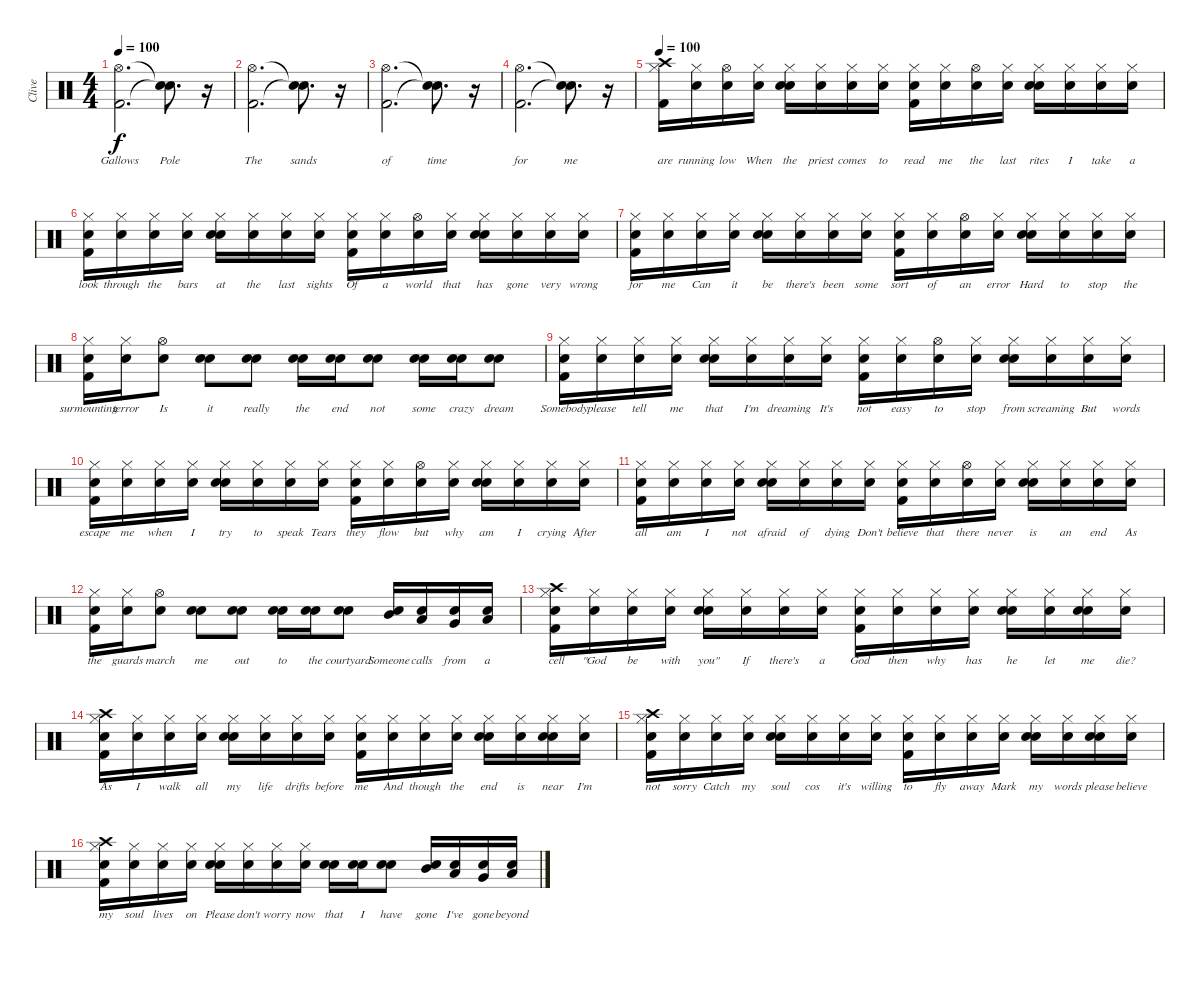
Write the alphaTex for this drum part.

\track ("Clive" "Clive") {instrument percussion}
\staff {score}
\articulation defaults
\ts (4 4)
\tempo 100
\clef neutral
\ks c
("Kick (hit) 2" "Hi-Hat (open)").2{d lyrics (0 "Gallows") lyrics (1 "") lyrics (2 "") lyrics (3 "") lyrics (4 "") dy f} ("Snare (hit)"{t} "Snare (hit)"{t}).8{d lyrics (0 "Pole") lyrics (1 "") lyrics (2 "") lyrics (3 "") lyrics (4 "")} r.16 |
("Kick (hit) 2" "Hi-Hat (open)").2{d lyrics (0 "The") lyrics (1 "") lyrics (2 "") lyrics (3 "") lyrics (4 "")} ("Snare (hit)"{t} "Snare (hit)"{t}).8{d lyrics (0 "sands") lyrics (1 "") lyrics (2 "") lyrics (3 "") lyrics (4 "")} r.16 |
("Kick (hit) 2" "Hi-Hat (open)").2{d lyrics (0 "of") lyrics (1 "") lyrics (2 "") lyrics (3 "") lyrics (4 "")} ("Snare (hit)"{t} "Snare (hit)"{t}).8{d lyrics (0 "time") lyrics (1 "") lyrics (2 "") lyrics (3 "") lyrics (4 "")} r.16 |
("Kick (hit) 2" "Hi-Hat (open)").2{d lyrics (0 "for") lyrics (1 "") lyrics (2 "") lyrics (3 "") lyrics (4 "")} ("Snare (hit)"{t} "Snare (hit)"{t}).8{d lyrics (0 "me") lyrics (1 "") lyrics (2 "") lyrics (3 "") lyrics (4 "")} r.16 |
\tempo 100
("Kick (hit) 2" "Hi-Hat (closed)" "Crash high (hit)").16{lyrics (0 "are") lyrics (1 "") lyrics (2 "") lyrics (3 "") lyrics (4 "")} ("Snare (hit)" "Hi-Hat (closed)").16{lyrics (0 "running") lyrics (1 "") lyrics (2 "") lyrics (3 "") lyrics (4 "")} ("Snare (hit)" "Hi-Hat (open)").16{lyrics (0 "low") lyrics (1 "") lyrics (2 "") lyrics (3 "") lyrics (4 "")} ("Snare (hit)" "Hi-Hat (closed)").16{lyrics (0 "When") lyrics (1 "") lyrics (2 "") lyrics (3 "") lyrics (4 "")} ("Snare (hit)" "Snare (hit) 2" "Hi-Hat (closed)").16{lyrics (0 "the") lyrics (1 "") lyrics (2 "") lyrics (3 "") lyrics (4 "")} ("Snare (hit)" "Hi-Hat (closed)").16{lyrics (0 "priest") lyrics (1 "") lyrics (2 "") lyrics (3 "") lyrics (4 "")} ("Snare (hit)" "Hi-Hat (closed)").16{lyrics (0 "comes") lyrics (1 "") lyrics (2 "") lyrics (3 "") lyrics (4 "")} ("Snare (hit)" "Hi-Hat (closed)").16{lyrics (0 "to") lyrics (1 "") lyrics (2 "") lyrics (3 "") lyrics (4 "")} ("Snare (hit)" "Kick (hit) 2" "Hi-Hat (closed)").16{lyrics (0 "read") lyrics (1 "") lyrics (2 "") lyrics (3 "") lyrics (4 "")} ("Snare (hit)" "Hi-Hat (closed)").16{lyrics (0 "me") lyrics (1 "") lyrics (2 "") lyrics (3 "") lyrics (4 "")} ("Snare (hit)" "Hi-Hat (open)").16{lyrics (0 "the") lyrics (1 "") lyrics (2 "") lyrics (3 "") lyrics (4 "")} ("Snare (hit)" "Hi-Hat (closed)").16{lyrics (0 "last") lyrics (1 "") lyrics (2 "") lyrics (3 "") lyrics (4 "")} ("Snare (hit)" "Snare (hit) 2" "Hi-Hat (closed)").16{lyrics (0 "rites") lyrics (1 "") lyrics (2 "") lyrics (3 "") lyrics (4 "")} ("Snare (hit)" "Hi-Hat (closed)").16{lyrics (0 "I") lyrics (1 "") lyrics (2 "") lyrics (3 "") lyrics (4 "")} ("Snare (hit)" "Hi-Hat (closed)").16{lyrics (0 "take") lyrics (1 "") lyrics (2 "") lyrics (3 "") lyrics (4 "")} ("Snare (hit)" "Hi-Hat (closed)").16{lyrics (0 "a") lyrics (1 "") lyrics (2 "") lyrics (3 "") lyrics (4 "")} |
("Snare (hit)" "Kick (hit) 2" "Hi-Hat (closed)").16{lyrics (0 "look") lyrics (1 "") lyrics (2 "") lyrics (3 "") lyrics (4 "")} ("Snare (hit)" "Hi-Hat (closed)").16{lyrics (0 "through") lyrics (1 "") lyrics (2 "") lyrics (3 "") lyrics (4 "")} ("Snare (hit)" "Hi-Hat (closed)").16{lyrics (0 "the") lyrics (1 "") lyrics (2 "") lyrics (3 "") lyrics (4 "")} ("Snare (hit)" "Hi-Hat (closed)").16{lyrics (0 "bars") lyrics (1 "") lyrics (2 "") lyrics (3 "") lyrics (4 "")} ("Snare (hit)" "Snare (hit) 2" "Hi-Hat (closed)").16{lyrics (0 "at") lyrics (1 "") lyrics (2 "") lyrics (3 "") lyrics (4 "")} ("Snare (hit)" "Hi-Hat (closed)").16{lyrics (0 "the") lyrics (1 "") lyrics (2 "") lyrics (3 "") lyrics (4 "")} ("Snare (hit)" "Hi-Hat (closed)").16{lyrics (0 "last") lyrics (1 "") lyrics (2 "") lyrics (3 "") lyrics (4 "")} ("Snare (hit)" "Hi-Hat (closed)").16{lyrics (0 "sights") lyrics (1 "") lyrics (2 "") lyrics (3 "") lyrics (4 "")} ("Snare (hit)" "Kick (hit) 2" "Hi-Hat (closed)").16{lyrics (0 "Of") lyrics (1 "") lyrics (2 "") lyrics (3 "") lyrics (4 "")} ("Snare (hit)" "Hi-Hat (closed)").16{lyrics (0 "a") lyrics (1 "") lyrics (2 "") lyrics (3 "") lyrics (4 "")} ("Snare (hit)" "Hi-Hat (open)").16{lyrics (0 "world") lyrics (1 "") lyrics (2 "") lyrics (3 "") lyrics (4 "")} ("Snare (hit)" "Hi-Hat (closed)").16{lyrics (0 "that") lyrics (1 "") lyrics (2 "") lyrics (3 "") lyrics (4 "")} ("Snare (hit)" "Snare (hit) 2" "Hi-Hat (closed)").16{lyrics (0 "has") lyrics (1 "") lyrics (2 "") lyrics (3 "") lyrics (4 "")} ("Snare (hit)" "Hi-Hat (closed)").16{lyrics (0 "gone") lyrics (1 "") lyrics (2 "") lyrics (3 "") lyrics (4 "")} ("Snare (hit)" "Hi-Hat (closed)").16{lyrics (0 "very") lyrics (1 "") lyrics (2 "") lyrics (3 "") lyrics (4 "")} ("Snare (hit)" "Hi-Hat (closed)").16{lyrics (0 "wrong") lyrics (1 "") lyrics (2 "") lyrics (3 "") lyrics (4 "")} |
("Snare (hit)" "Kick (hit) 2" "Hi-Hat (closed)").16{lyrics (0 "for") lyrics (1 "") lyrics (2 "") lyrics (3 "") lyrics (4 "")} ("Snare (hit)" "Hi-Hat (closed)").16{lyrics (0 "me") lyrics (1 "") lyrics (2 "") lyrics (3 "") lyrics (4 "")} ("Snare (hit)" "Hi-Hat (closed)").16{lyrics (0 "Can") lyrics (1 "") lyrics (2 "") lyrics (3 "") lyrics (4 "")} ("Snare (hit)" "Hi-Hat (closed)").16{lyrics (0 "it") lyrics (1 "") lyrics (2 "") lyrics (3 "") lyrics (4 "")} ("Snare (hit)" "Snare (hit) 2" "Hi-Hat (closed)").16{lyrics (0 "be") lyrics (1 "") lyrics (2 "") lyrics (3 "") lyrics (4 "")} ("Snare (hit)" "Hi-Hat (closed)").16{lyrics (0 "there's") lyrics (1 "") lyrics (2 "") lyrics (3 "") lyrics (4 "")} ("Snare (hit)" "Hi-Hat (closed)").16{lyrics (0 "been") lyrics (1 "") lyrics (2 "") lyrics (3 "") lyrics (4 "")} ("Snare (hit)" "Hi-Hat (closed)").16{lyrics (0 "some") lyrics (1 "") lyrics (2 "") lyrics (3 "") lyrics (4 "")} ("Snare (hit)" "Kick (hit) 2" "Hi-Hat (closed)").16{lyrics (0 "sort") lyrics (1 "") lyrics (2 "") lyrics (3 "") lyrics (4 "")} ("Snare (hit)" "Hi-Hat (closed)").16{lyrics (0 "of") lyrics (1 "") lyrics (2 "") lyrics (3 "") lyrics (4 "")} ("Snare (hit)" "Hi-Hat (open)").16{lyrics (0 "an") lyrics (1 "") lyrics (2 "") lyrics (3 "") lyrics (4 "")} ("Snare (hit)" "Hi-Hat (closed)").16{lyrics (0 "error") lyrics (1 "") lyrics (2 "") lyrics (3 "") lyrics (4 "")} ("Snare (hit)" "Snare (hit) 2" "Hi-Hat (closed)").16{lyrics (0 "Hard") lyrics (1 "") lyrics (2 "") lyrics (3 "") lyrics (4 "")} ("Snare (hit)" "Hi-Hat (closed)").16{lyrics (0 "to") lyrics (1 "") lyrics (2 "") lyrics (3 "") lyrics (4 "")} ("Snare (hit)" "Hi-Hat (closed)").16{lyrics (0 "stop") lyrics (1 "") lyrics (2 "") lyrics (3 "") lyrics (4 "")} ("Snare (hit)" "Hi-Hat (closed)").16{lyrics (0 "the") lyrics (1 "") lyrics (2 "") lyrics (3 "") lyrics (4 "")} |
("Snare (hit)" "Kick (hit) 2" "Hi-Hat (closed)").16{lyrics (0 "surmounting") lyrics (1 "") lyrics (2 "") lyrics (3 "") lyrics (4 "")} ("Snare (hit)" "Hi-Hat (closed)").16{lyrics (0 "terror") lyrics (1 "") lyrics (2 "") lyrics (3 "") lyrics (4 "")} ("Snare (hit)" "Hi-Hat (open)").8{lyrics (0 "Is") lyrics (1 "") lyrics (2 "") lyrics (3 "") lyrics (4 "")} ("Snare (hit)" "Snare (hit) 2").8{lyrics (0 "it") lyrics (1 "") lyrics (2 "") lyrics (3 "") lyrics (4 "")} ("Snare (hit)" "Snare (hit) 2").8{lyrics (0 "really") lyrics (1 "") lyrics (2 "") lyrics (3 "") lyrics (4 "")} ("Snare (hit)" "Snare (hit) 2").16{lyrics (0 "the") lyrics (1 "") lyrics (2 "") lyrics (3 "") lyrics (4 "")} ("Snare (hit)" "Snare (hit) 2").16{lyrics (0 "end") lyrics (1 "") lyrics (2 "") lyrics (3 "") lyrics (4 "")} ("Snare (hit)" "Snare (hit) 2").8{lyrics (0 "not") lyrics (1 "") lyrics (2 "") lyrics (3 "") lyrics (4 "")} ("Snare (hit)" "Snare (hit) 2").16{lyrics (0 "some") lyrics (1 "") lyrics (2 "") lyrics (3 "") lyrics (4 "")} ("Snare (hit)" "Snare (hit) 2").16{lyrics (0 "crazy") lyrics (1 "") lyrics (2 "") lyrics (3 "") lyrics (4 "")} ("Snare (hit)" "Snare (hit) 2").8{lyrics (0 "dream") lyrics (1 "") lyrics (2 "") lyrics (3 "") lyrics (4 "")} |
("Snare (hit)" "Kick (hit) 2" "Hi-Hat (closed)").16{lyrics (0 "Somebody") lyrics (1 "") lyrics (2 "") lyrics (3 "") lyrics (4 "")} ("Snare (hit)" "Hi-Hat (closed)").16{lyrics (0 "please") lyrics (1 "") lyrics (2 "") lyrics (3 "") lyrics (4 "")} ("Snare (hit)" "Hi-Hat (closed)").16{lyrics (0 "tell") lyrics (1 "") lyrics (2 "") lyrics (3 "") lyrics (4 "")} ("Snare (hit)" "Hi-Hat (closed)").16{lyrics (0 "me") lyrics (1 "") lyrics (2 "") lyrics (3 "") lyrics (4 "")} ("Snare (hit)" "Snare (hit) 2" "Hi-Hat (closed)").16{lyrics (0 "that") lyrics (1 "") lyrics (2 "") lyrics (3 "") lyrics (4 "")} ("Snare (hit)" "Hi-Hat (closed)").16{lyrics (0 "I'm") lyrics (1 "") lyrics (2 "") lyrics (3 "") lyrics (4 "")} ("Snare (hit)" "Hi-Hat (closed)").16{lyrics (0 "dreaming") lyrics (1 "") lyrics (2 "") lyrics (3 "") lyrics (4 "")} ("Snare (hit)" "Hi-Hat (closed)").16{lyrics (0 "It's") lyrics (1 "") lyrics (2 "") lyrics (3 "") lyrics (4 "")} ("Snare (hit)" "Kick (hit) 2" "Hi-Hat (closed)").16{lyrics (0 "not") lyrics (1 "") lyrics (2 "") lyrics (3 "") lyrics (4 "")} ("Snare (hit)" "Hi-Hat (closed)").16{lyrics (0 "easy") lyrics (1 "") lyrics (2 "") lyrics (3 "") lyrics (4 "")} ("Snare (hit)" "Hi-Hat (open)").16{lyrics (0 "to") lyrics (1 "") lyrics (2 "") lyrics (3 "") lyrics (4 "")} ("Snare (hit)" "Hi-Hat (closed)").16{lyrics (0 "stop") lyrics (1 "") lyrics (2 "") lyrics (3 "") lyrics (4 "")} ("Snare (hit)" "Snare (hit) 2" "Hi-Hat (closed)").16{lyrics (0 "from") lyrics (1 "") lyrics (2 "") lyrics (3 "") lyrics (4 "")} ("Snare (hit)" "Hi-Hat (closed)").16{lyrics (0 "screaming") lyrics (1 "") lyrics (2 "") lyrics (3 "") lyrics (4 "")} ("Snare (hit)" "Hi-Hat (closed)").16{lyrics (0 "But") lyrics (1 "") lyrics (2 "") lyrics (3 "") lyrics (4 "")} ("Snare (hit)" "Hi-Hat (closed)").16{lyrics (0 "words") lyrics (1 "") lyrics (2 "") lyrics (3 "") lyrics (4 "")} |
("Snare (hit)" "Kick (hit) 2" "Hi-Hat (closed)").16{lyrics (0 "escape") lyrics (1 "") lyrics (2 "") lyrics (3 "") lyrics (4 "")} ("Snare (hit)" "Hi-Hat (closed)").16{lyrics (0 "me") lyrics (1 "") lyrics (2 "") lyrics (3 "") lyrics (4 "")} ("Snare (hit)" "Hi-Hat (closed)").16{lyrics (0 "when") lyrics (1 "") lyrics (2 "") lyrics (3 "") lyrics (4 "")} ("Snare (hit)" "Hi-Hat (closed)").16{lyrics (0 "I") lyrics (1 "") lyrics (2 "") lyrics (3 "") lyrics (4 "")} ("Snare (hit)" "Snare (hit) 2" "Hi-Hat (closed)").16{lyrics (0 "try") lyrics (1 "") lyrics (2 "") lyrics (3 "") lyrics (4 "")} ("Snare (hit)" "Hi-Hat (closed)").16{lyrics (0 "to") lyrics (1 "") lyrics (2 "") lyrics (3 "") lyrics (4 "")} ("Snare (hit)" "Hi-Hat (closed)").16{lyrics (0 "speak") lyrics (1 "") lyrics (2 "") lyrics (3 "") lyrics (4 "")} ("Snare (hit)" "Hi-Hat (closed)").16{lyrics (0 "Tears") lyrics (1 "") lyrics (2 "") lyrics (3 "") lyrics (4 "")} ("Snare (hit)" "Kick (hit) 2" "Hi-Hat (closed)").16{lyrics (0 "they") lyrics (1 "") lyrics (2 "") lyrics (3 "") lyrics (4 "")} ("Snare (hit)" "Hi-Hat (closed)").16{lyrics (0 "flow") lyrics (1 "") lyrics (2 "") lyrics (3 "") lyrics (4 "")} ("Snare (hit)" "Hi-Hat (open)").16{lyrics (0 "but") lyrics (1 "") lyrics (2 "") lyrics (3 "") lyrics (4 "")} ("Snare (hit)" "Hi-Hat (closed)").16{lyrics (0 "why") lyrics (1 "") lyrics (2 "") lyrics (3 "") lyrics (4 "")} ("Snare (hit)" "Snare (hit) 2" "Hi-Hat (closed)").16{lyrics (0 "am") lyrics (1 "") lyrics (2 "") lyrics (3 "") lyrics (4 "")} ("Snare (hit)" "Hi-Hat (closed)").16{lyrics (0 "I") lyrics (1 "") lyrics (2 "") lyrics (3 "") lyrics (4 "")} ("Snare (hit)" "Hi-Hat (closed)").16{lyrics (0 "crying") lyrics (1 "") lyrics (2 "") lyrics (3 "") lyrics (4 "")} ("Snare (hit)" "Hi-Hat (closed)").16{lyrics (0 "After") lyrics (1 "") lyrics (2 "") lyrics (3 "") lyrics (4 "")} |
("Snare (hit)" "Kick (hit) 2" "Hi-Hat (closed)").16{lyrics (0 "all") lyrics (1 "") lyrics (2 "") lyrics (3 "") lyrics (4 "")} ("Snare (hit)" "Hi-Hat (closed)").16{lyrics (0 "am") lyrics (1 "") lyrics (2 "") lyrics (3 "") lyrics (4 "")} ("Snare (hit)" "Hi-Hat (closed)").16{lyrics (0 "I") lyrics (1 "") lyrics (2 "") lyrics (3 "") lyrics (4 "")} ("Snare (hit)" "Hi-Hat (closed)").16{lyrics (0 "not") lyrics (1 "") lyrics (2 "") lyrics (3 "") lyrics (4 "")} ("Snare (hit)" "Snare (hit) 2" "Hi-Hat (closed)").16{lyrics (0 "afraid") lyrics (1 "") lyrics (2 "") lyrics (3 "") lyrics (4 "")} ("Snare (hit)" "Hi-Hat (closed)").16{lyrics (0 "of") lyrics (1 "") lyrics (2 "") lyrics (3 "") lyrics (4 "")} ("Snare (hit)" "Hi-Hat (closed)").16{lyrics (0 "dying") lyrics (1 "") lyrics (2 "") lyrics (3 "") lyrics (4 "")} ("Snare (hit)" "Hi-Hat (closed)").16{lyrics (0 "Don't") lyrics (1 "") lyrics (2 "") lyrics (3 "") lyrics (4 "")} ("Snare (hit)" "Kick (hit) 2" "Hi-Hat (closed)").16{lyrics (0 "believe") lyrics (1 "") lyrics (2 "") lyrics (3 "") lyrics (4 "")} ("Snare (hit)" "Hi-Hat (closed)").16{lyrics (0 "that") lyrics (1 "") lyrics (2 "") lyrics (3 "") lyrics (4 "")} ("Snare (hit)" "Hi-Hat (open)").16{lyrics (0 "there") lyrics (1 "") lyrics (2 "") lyrics (3 "") lyrics (4 "")} ("Snare (hit)" "Hi-Hat (closed)").16{lyrics (0 "never") lyrics (1 "") lyrics (2 "") lyrics (3 "") lyrics (4 "")} ("Snare (hit)" "Snare (hit) 2" "Hi-Hat (closed)").16{lyrics (0 "is") lyrics (1 "") lyrics (2 "") lyrics (3 "") lyrics (4 "")} ("Snare (hit)" "Hi-Hat (closed)").16{lyrics (0 "an") lyrics (1 "") lyrics (2 "") lyrics (3 "") lyrics (4 "")} ("Snare (hit)" "Hi-Hat (closed)").16{lyrics (0 "end") lyrics (1 "") lyrics (2 "") lyrics (3 "") lyrics (4 "")} ("Snare (hit)" "Hi-Hat (closed)").16{lyrics (0 "As") lyrics (1 "") lyrics (2 "") lyrics (3 "") lyrics (4 "")} |
("Snare (hit)" "Kick (hit) 2" "Hi-Hat (closed)").16{lyrics (0 "the") lyrics (1 "") lyrics (2 "") lyrics (3 "") lyrics (4 "")} ("Snare (hit)" "Hi-Hat (closed)").16{lyrics (0 "guards") lyrics (1 "") lyrics (2 "") lyrics (3 "") lyrics (4 "")} ("Snare (hit)" "Hi-Hat (open)").8{lyrics (0 "march") lyrics (1 "") lyrics (2 "") lyrics (3 "") lyrics (4 "")} ("Snare (hit)" "Snare (hit) 2").8{lyrics (0 "me") lyrics (1 "") lyrics (2 "") lyrics (3 "") lyrics (4 "")} ("Snare (hit)" "Snare (hit) 2").8{lyrics (0 "out") lyrics (1 "") lyrics (2 "") lyrics (3 "") lyrics (4 "")} ("Snare (hit)" "Snare (hit) 2").16{lyrics (0 "to") lyrics (1 "") lyrics (2 "") lyrics (3 "") lyrics (4 "")} ("Snare (hit)" "Snare (hit) 2").16{lyrics (0 "the") lyrics (1 "") lyrics (2 "") lyrics (3 "") lyrics (4 "")} ("Snare (hit)" "Snare (hit) 2").8{lyrics (0 "courtyard") lyrics (1 "") lyrics (2 "") lyrics (3 "") lyrics (4 "")} ("Snare (hit)" "Mid Tom (hit)").16{lyrics (0 "Someone") lyrics (1 "") lyrics (2 "") lyrics (3 "") lyrics (4 "")} ("Snare (hit)" "Low Tom (hit)").16{lyrics (0 "calls") lyrics (1 "") lyrics (2 "") lyrics (3 "") lyrics (4 "")} ("Snare (hit)" "Very Low Tom (hit)").16{lyrics (0 "from") lyrics (1 "") lyrics (2 "") lyrics (3 "") lyrics (4 "")} ("Snare (hit)" "Low Floor Tom (hit)").16{lyrics (0 "a") lyrics (1 "") lyrics (2 "") lyrics (3 "") lyrics (4 "")} |
("Snare (hit)" "Kick (hit) 2" "Hi-Hat (closed)" "Crash high (hit)").16{lyrics (0 "cell") lyrics (1 "") lyrics (2 "") lyrics (3 "") lyrics (4 "")} ("Snare (hit)" "Hi-Hat (closed)").16{lyrics (0 "\"God") lyrics (1 "") lyrics (2 "") lyrics (3 "") lyrics (4 "")} ("Snare (hit)" "Hi-Hat (closed)").16{lyrics (0 "be") lyrics (1 "") lyrics (2 "") lyrics (3 "") lyrics (4 "")} ("Snare (hit)" "Hi-Hat (closed)").16{lyrics (0 "with") lyrics (1 "") lyrics (2 "") lyrics (3 "") lyrics (4 "")} ("Snare (hit)" "Snare (hit) 2" "Hi-Hat (closed)").16{lyrics (0 "you\"") lyrics (1 "") lyrics (2 "") lyrics (3 "") lyrics (4 "")} ("Snare (hit)" "Hi-Hat (closed)").16{lyrics (0 "If") lyrics (1 "") lyrics (2 "") lyrics (3 "") lyrics (4 "")} ("Snare (hit)" "Hi-Hat (closed)").16{lyrics (0 "there's") lyrics (1 "") lyrics (2 "") lyrics (3 "") lyrics (4 "")} ("Snare (hit)" "Hi-Hat (closed)").16{lyrics (0 "a") lyrics (1 "") lyrics (2 "") lyrics (3 "") lyrics (4 "")} ("Snare (hit)" "Kick (hit) 2" "Hi-Hat (closed)").16{lyrics (0 "God") lyrics (1 "") lyrics (2 "") lyrics (3 "") lyrics (4 "")} ("Snare (hit)" "Hi-Hat (closed)").16{lyrics (0 "then") lyrics (1 "") lyrics (2 "") lyrics (3 "") lyrics (4 "")} ("Snare (hit)" "Hi-Hat (closed)").16{lyrics (0 "why") lyrics (1 "") lyrics (2 "") lyrics (3 "") lyrics (4 "")} ("Snare (hit)" "Hi-Hat (closed)").16{lyrics (0 "has") lyrics (1 "") lyrics (2 "") lyrics (3 "") lyrics (4 "")} ("Snare (hit)" "Snare (hit) 2" "Hi-Hat (closed)").16{lyrics (0 "he") lyrics (1 "") lyrics (2 "") lyrics (3 "") lyrics (4 "")} ("Snare (hit)" "Hi-Hat (closed)").16{lyrics (0 "let") lyrics (1 "") lyrics (2 "") lyrics (3 "") lyrics (4 "")} ("Snare (hit)" "Snare (hit) 2" "Hi-Hat (closed)").16{lyrics (0 "me") lyrics (1 "") lyrics (2 "") lyrics (3 "") lyrics (4 "")} ("Snare (hit)" "Hi-Hat (closed)").16{lyrics (0 "die?") lyrics (1 "") lyrics (2 "") lyrics (3 "") lyrics (4 "")} |
("Snare (hit)" "Kick (hit) 2" "Hi-Hat (closed)" "Crash high (hit)").16{lyrics (0 "As") lyrics (1 "") lyrics (2 "") lyrics (3 "") lyrics (4 "")} ("Snare (hit)" "Hi-Hat (closed)").16{lyrics (0 "I") lyrics (1 "") lyrics (2 "") lyrics (3 "") lyrics (4 "")} ("Snare (hit)" "Hi-Hat (closed)").16{lyrics (0 "walk") lyrics (1 "") lyrics (2 "") lyrics (3 "") lyrics (4 "")} ("Snare (hit)" "Hi-Hat (closed)").16{lyrics (0 "all") lyrics (1 "") lyrics (2 "") lyrics (3 "") lyrics (4 "")} ("Snare (hit)" "Snare (hit) 2" "Hi-Hat (closed)").16{lyrics (0 "my") lyrics (1 "") lyrics (2 "") lyrics (3 "") lyrics (4 "")} ("Snare (hit)" "Hi-Hat (closed)").16{lyrics (0 "life") lyrics (1 "") lyrics (2 "") lyrics (3 "") lyrics (4 "")} ("Snare (hit)" "Hi-Hat (closed)").16{lyrics (0 "drifts") lyrics (1 "") lyrics (2 "") lyrics (3 "") lyrics (4 "")} ("Snare (hit)" "Hi-Hat (closed)").16{lyrics (0 "before") lyrics (1 "") lyrics (2 "") lyrics (3 "") lyrics (4 "")} ("Snare (hit)" "Kick (hit) 2" "Hi-Hat (closed)").16{lyrics (0 "me") lyrics (1 "") lyrics (2 "") lyrics (3 "") lyrics (4 "")} ("Snare (hit)" "Hi-Hat (closed)").16{lyrics (0 "And") lyrics (1 "") lyrics (2 "") lyrics (3 "") lyrics (4 "")} ("Snare (hit)" "Hi-Hat (closed)").16{lyrics (0 "though") lyrics (1 "") lyrics (2 "") lyrics (3 "") lyrics (4 "")} ("Snare (hit)" "Hi-Hat (closed)").16{lyrics (0 "the") lyrics (1 "") lyrics (2 "") lyrics (3 "") lyrics (4 "")} ("Snare (hit)" "Snare (hit) 2" "Hi-Hat (closed)").16{lyrics (0 "end") lyrics (1 "") lyrics (2 "") lyrics (3 "") lyrics (4 "")} ("Snare (hit)" "Hi-Hat (closed)").16{lyrics (0 "is") lyrics (1 "") lyrics (2 "") lyrics (3 "") lyrics (4 "")} ("Snare (hit)" "Snare (hit) 2" "Hi-Hat (closed)").16{lyrics (0 "near") lyrics (1 "") lyrics (2 "") lyrics (3 "") lyrics (4 "")} ("Snare (hit)" "Hi-Hat (closed)").16{lyrics (0 "I'm") lyrics (1 "") lyrics (2 "") lyrics (3 "") lyrics (4 "")} |
("Snare (hit)" "Kick (hit) 2" "Hi-Hat (closed)" "Crash high (hit)").16{lyrics (0 "not") lyrics (1 "") lyrics (2 "") lyrics (3 "") lyrics (4 "")} ("Snare (hit)" "Hi-Hat (closed)").16{lyrics (0 "sorry") lyrics (1 "") lyrics (2 "") lyrics (3 "") lyrics (4 "")} ("Snare (hit)" "Hi-Hat (closed)").16{lyrics (0 "Catch") lyrics (1 "") lyrics (2 "") lyrics (3 "") lyrics (4 "")} ("Snare (hit)" "Hi-Hat (closed)").16{lyrics (0 "my") lyrics (1 "") lyrics (2 "") lyrics (3 "") lyrics (4 "")} ("Snare (hit)" "Snare (hit) 2" "Hi-Hat (closed)").16{lyrics (0 "soul") lyrics (1 "") lyrics (2 "") lyrics (3 "") lyrics (4 "")} ("Snare (hit)" "Hi-Hat (closed)").16{lyrics (0 "cos") lyrics (1 "") lyrics (2 "") lyrics (3 "") lyrics (4 "")} ("Snare (hit)" "Hi-Hat (closed)").16{lyrics (0 "it's") lyrics (1 "") lyrics (2 "") lyrics (3 "") lyrics (4 "")} ("Snare (hit)" "Hi-Hat (closed)").16{lyrics (0 "willing") lyrics (1 "") lyrics (2 "") lyrics (3 "") lyrics (4 "")} ("Snare (hit)" "Kick (hit) 2" "Hi-Hat (closed)").16{lyrics (0 "to") lyrics (1 "") lyrics (2 "") lyrics (3 "") lyrics (4 "")} ("Snare (hit)" "Hi-Hat (closed)").16{lyrics (0 "fly") lyrics (1 "") lyrics (2 "") lyrics (3 "") lyrics (4 "")} ("Snare (hit)" "Hi-Hat (closed)").16{lyrics (0 "away") lyrics (1 "") lyrics (2 "") lyrics (3 "") lyrics (4 "")} ("Snare (hit)" "Hi-Hat (closed)").16{lyrics (0 "Mark") lyrics (1 "") lyrics (2 "") lyrics (3 "") lyrics (4 "")} ("Snare (hit)" "Snare (hit) 2" "Hi-Hat (closed)").16{lyrics (0 "my") lyrics (1 "") lyrics (2 "") lyrics (3 "") lyrics (4 "")} ("Snare (hit)" "Hi-Hat (closed)").16{lyrics (0 "words") lyrics (1 "") lyrics (2 "") lyrics (3 "") lyrics (4 "")} ("Snare (hit)" "Snare (hit) 2" "Hi-Hat (closed)").16{lyrics (0 "please") lyrics (1 "") lyrics (2 "") lyrics (3 "") lyrics (4 "")} ("Snare (hit)" "Hi-Hat (closed)").16{lyrics (0 "believe") lyrics (1 "") lyrics (2 "") lyrics (3 "") lyrics (4 "")} |
("Snare (hit)" "Kick (hit) 2" "Hi-Hat (closed)" "Crash high (hit)").16{lyrics (0 "my") lyrics (1 "") lyrics (2 "") lyrics (3 "") lyrics (4 "")} ("Snare (hit)" "Hi-Hat (closed)").16{lyrics (0 "soul") lyrics (1 "") lyrics (2 "") lyrics (3 "") lyrics (4 "")} ("Snare (hit)" "Hi-Hat (closed)").16{lyrics (0 "lives") lyrics (1 "") lyrics (2 "") lyrics (3 "") lyrics (4 "")} ("Snare (hit)" "Hi-Hat (closed)").16{lyrics (0 "on") lyrics (1 "") lyrics (2 "") lyrics (3 "") lyrics (4 "")} ("Snare (hit)" "Snare (hit) 2" "Hi-Hat (closed)").16{lyrics (0 "Please") lyrics (1 "") lyrics (2 "") lyrics (3 "") lyrics (4 "")} ("Snare (hit)" "Hi-Hat (closed)").16{lyrics (0 "don't") lyrics (1 "") lyrics (2 "") lyrics (3 "") lyrics (4 "")} ("Snare (hit)" "Hi-Hat (closed)").16{lyrics (0 "worry") lyrics (1 "") lyrics (2 "") lyrics (3 "") lyrics (4 "")} ("Snare (hit)" "Hi-Hat (closed)").16{lyrics (0 "now") lyrics (1 "") lyrics (2 "") lyrics (3 "") lyrics (4 "")} ("Snare (hit)" "Snare (hit) 2").16{lyrics (0 "that") lyrics (1 "") lyrics (2 "") lyrics (3 "") lyrics (4 "")} ("Snare (hit)" "Snare (hit) 2").16{lyrics (0 "I") lyrics (1 "") lyrics (2 "") lyrics (3 "") lyrics (4 "")} ("Snare (hit)" "Snare (hit) 2").8{lyrics (0 "have") lyrics (1 "") lyrics (2 "") lyrics (3 "") lyrics (4 "")} ("Snare (hit)" "Mid Tom (hit)").16{lyrics (0 "gone") lyrics (1 "") lyrics (2 "") lyrics (3 "") lyrics (4 "")} ("Snare (hit)" "Low Tom (hit)").16{lyrics (0 "I've") lyrics (1 "") lyrics (2 "") lyrics (3 "") lyrics (4 "")} ("Snare (hit)" "Very Low Tom (hit)").16{lyrics (0 "gone") lyrics (1 "") lyrics (2 "") lyrics (3 "") lyrics (4 "")} ("Snare (hit)" "Low Floor Tom (hit)").16{lyrics (0 "beyond") lyrics (1 "") lyrics (2 "") lyrics (3 "") lyrics (4 "")}
